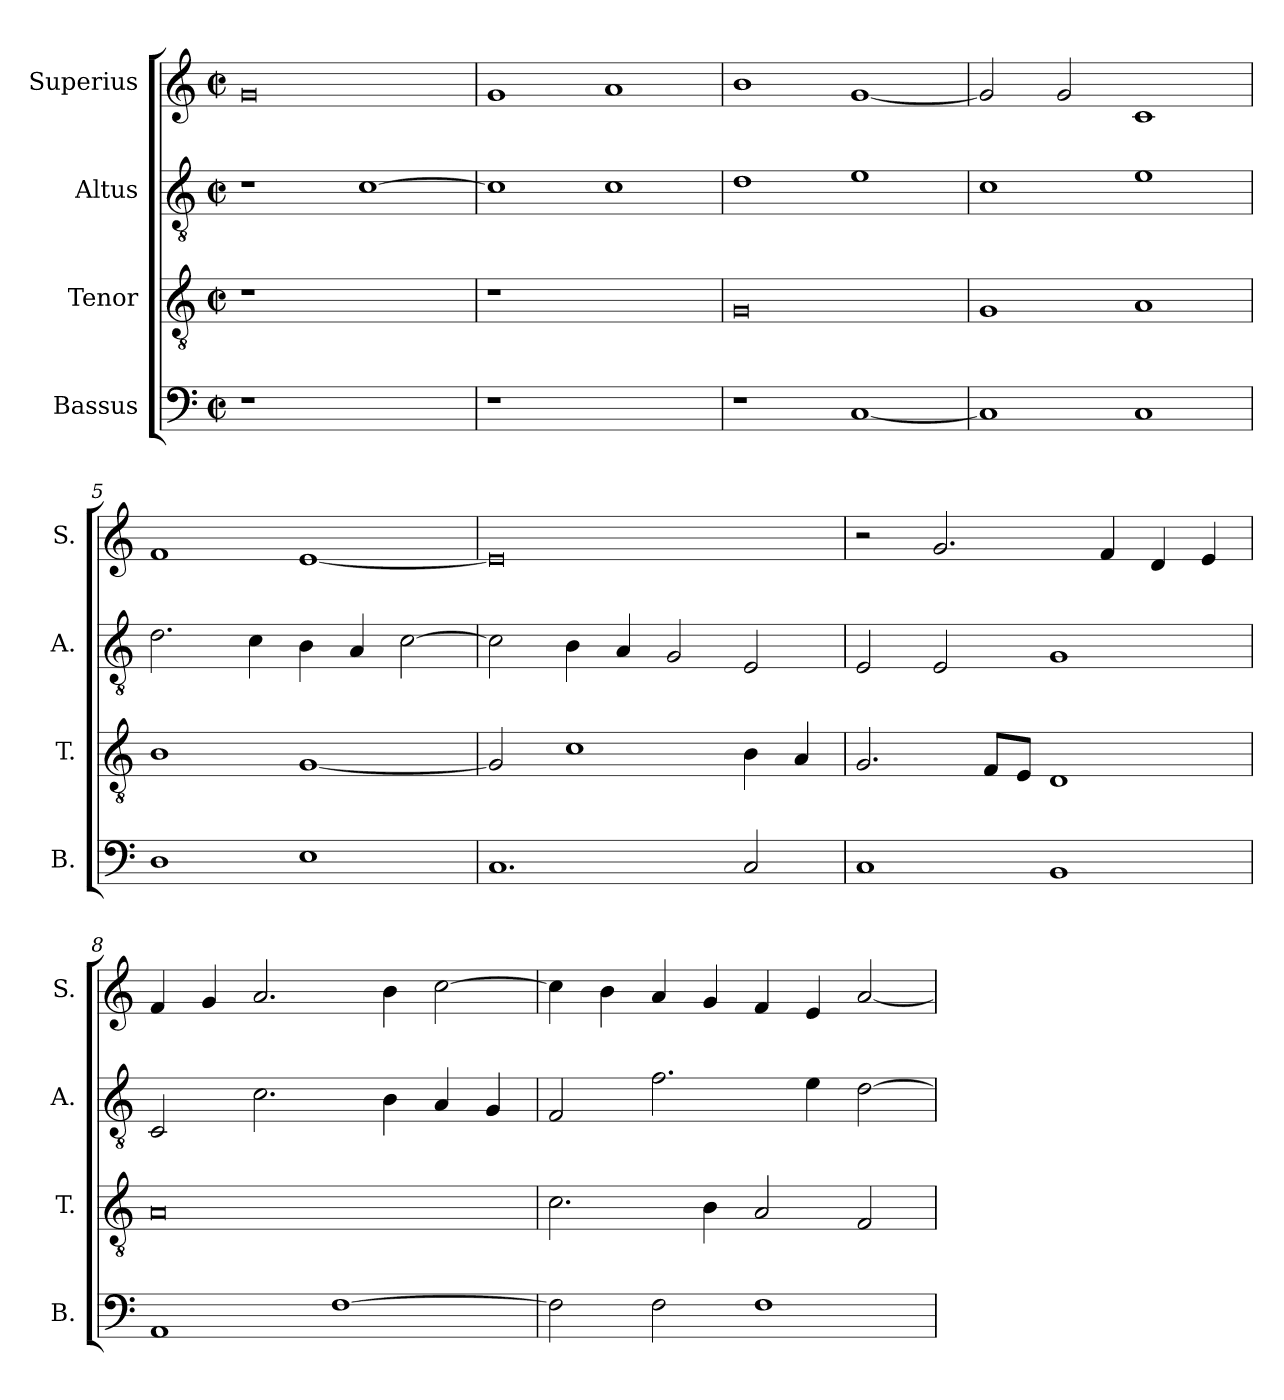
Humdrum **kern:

**kern	**kern	**kern	**kern
*part4	*part3	*part2	*part1
*staff4	*staff3	*staff2	*staff1
*I"Bassus	*I"Tenor	*I"Altus	*I"Superius
*I'B.	*I'T.	*I'A.	*I'S.
!!LO:PB:g=z
*clefF4	*clefGv2	*clefGv2	*clefG2
*	*ITrd7c12	*ITrd7c12	*
*k[]	*k[]	*k[]	*k[]
*C:	*C:	*C:	*C:
*M2/2	*M2/2	*M2/2	*M2/2
*met(c|)	*met(c|)	*met(c|)	*met(c|)
=1	=1	=1	=1
!LO:N:vis=1	!LO:N:vis=1	!	!
1r	1r	1r	0gi
1ryy	1ryy	[>1Ci	.
=2	=2	=2	=2
!LO:N:vis=1	!LO:N:vis=1	!	!
1r	1r	1Ci]	1gi
1ryy	1ryy	1Ci	1ai
=3	=3	=3	=3
1r	0GGi	1Di	1bi
[<1Ci	.	1Ei	[<1gi
=4	=4	=4	=4
1Ci]	1GGi	1Ci	2gi/]
.	.	.	2gi/
1Ci	1AAi	1Ei	1ci
=5	=5	=5	=5
1Di	1BBi	2.Di\	1fi
.	.	4Ci\	.
1Ei	[<1GGi	4BBi\	[<1ei
.	.	4AAi/	.
.	.	[>2Ci\	.
!!LO:LB:g=z
=6	=6	=6	=6
1.Ci	2GGi/]	2Ci\]	0ei]
.	1Ci	4BBi\	.
.	.	4AAi/	.
.	.	2GGi/	.
2Ci/	4BBi\	2EEi/	.
.	4AAi/	.	.
=7	=7	=7	=7
1Ci	2.GGi/	2EEi/	2r
.	.	2EEi/	2.gi/
.	8FFi/L	.	.
.	8EEi/J	.	.
1BBi	1DDi	1GGi	.
.	.	.	4fi/
.	.	.	4di/
.	.	.	4ei/
=8	=8	=8	=8
1AAi	0AAi	2CCi/	4fi/
.	.	.	4gi/
.	.	2.Ci\	2.ai/
[>1Fi	.	.	.
.	.	4BBi\	4bi\
.	.	4AAi/	[>2cci\
.	.	4GGi/	.
=9	=9	=9	=9
2Fi\]	2.Ci\	2FFi/	4cci\]
.	.	.	4bi\
2Fi\	.	2.Fi\	4ai/
.	4BBi\	.	4gi/
1Fi	2AAi/	.	4fi/
.	.	4Ei\	4ei/
.	2FFi/	[>2Di\	[<2ai/
=	=	=	=
*-	*-	*-	*-
